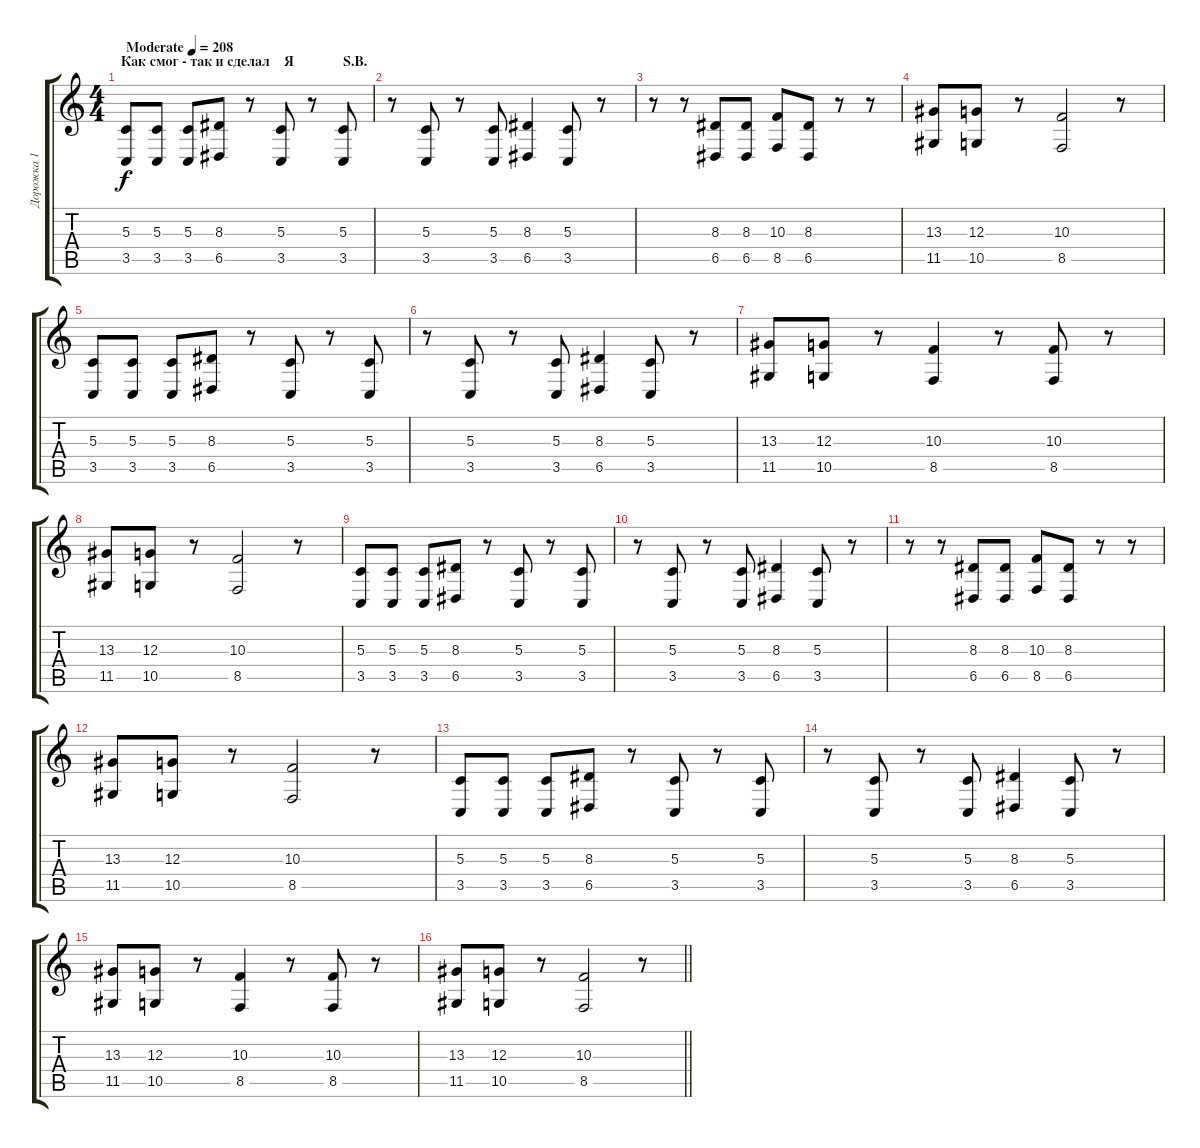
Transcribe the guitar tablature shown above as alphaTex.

\track ("Дорожка 1" "Дорожка 1") {instrument trumpet}
\staff {score tabs}
\tuning (E4 B3 G3 D3 A2 E2) {hide}
\ts (4 4)
\section ("" "Как смог - так и сделал    Я              S.B.")
\tempo (208 "Moderate")
\clef g2
\ks c
(5.3 3.5).8{dy f instrument trumpet} (5.3 3.5).8 (5.3 3.5).8 (8.3 6.5).8 r.8 (5.3 3.5).8 r.8 (5.3 3.5).8 |
r.8 (5.3 3.5).8 r.8 (5.3 3.5).8 (8.3 6.5).4 (5.3 3.5).8 r.8 |
r.8 r.8 (8.3 6.5).8 (8.3 6.5).8 (10.3 8.5).8 (8.3 6.5).8 r.8 r.8 |
(13.3 11.5).8 (12.3 10.5).8 r.8 (10.3 8.5).2 r.8 |
(5.3 3.5).8 (5.3 3.5).8 (5.3 3.5).8 (8.3 6.5).8 r.8 (5.3 3.5).8 r.8 (5.3 3.5).8 |
r.8 (5.3 3.5).8 r.8 (5.3 3.5).8 (8.3 6.5).4 (5.3 3.5).8 r.8 |
(13.3 11.5).8 (12.3 10.5).8 r.8 (10.3 8.5).4 r.8 (10.3 8.5).8 r.8 |
(13.3 11.5).8 (12.3 10.5).8 r.8 (10.3 8.5).2 r.8 |
(5.3 3.5).8 (5.3 3.5).8 (5.3 3.5).8 (8.3 6.5).8 r.8 (5.3 3.5).8 r.8 (5.3 3.5).8 |
r.8 (5.3 3.5).8 r.8 (5.3 3.5).8 (8.3 6.5).4 (5.3 3.5).8 r.8 |
r.8 r.8 (8.3 6.5).8 (8.3 6.5).8 (10.3 8.5).8 (8.3 6.5).8 r.8 r.8 |
(13.3 11.5).8 (12.3 10.5).8 r.8 (10.3 8.5).2 r.8 |
(5.3 3.5).8 (5.3 3.5).8 (5.3 3.5).8 (8.3 6.5).8 r.8 (5.3 3.5).8 r.8 (5.3 3.5).8 |
r.8 (5.3 3.5).8 r.8 (5.3 3.5).8 (8.3 6.5).4 (5.3 3.5).8 r.8 |
(13.3 11.5).8 (12.3 10.5).8 r.8 (10.3 8.5).4 r.8 (10.3 8.5).8 r.8 |
\barLineRight lightlight
(13.3 11.5).8 (12.3 10.5).8 r.8 (10.3 8.5).2 r.8
